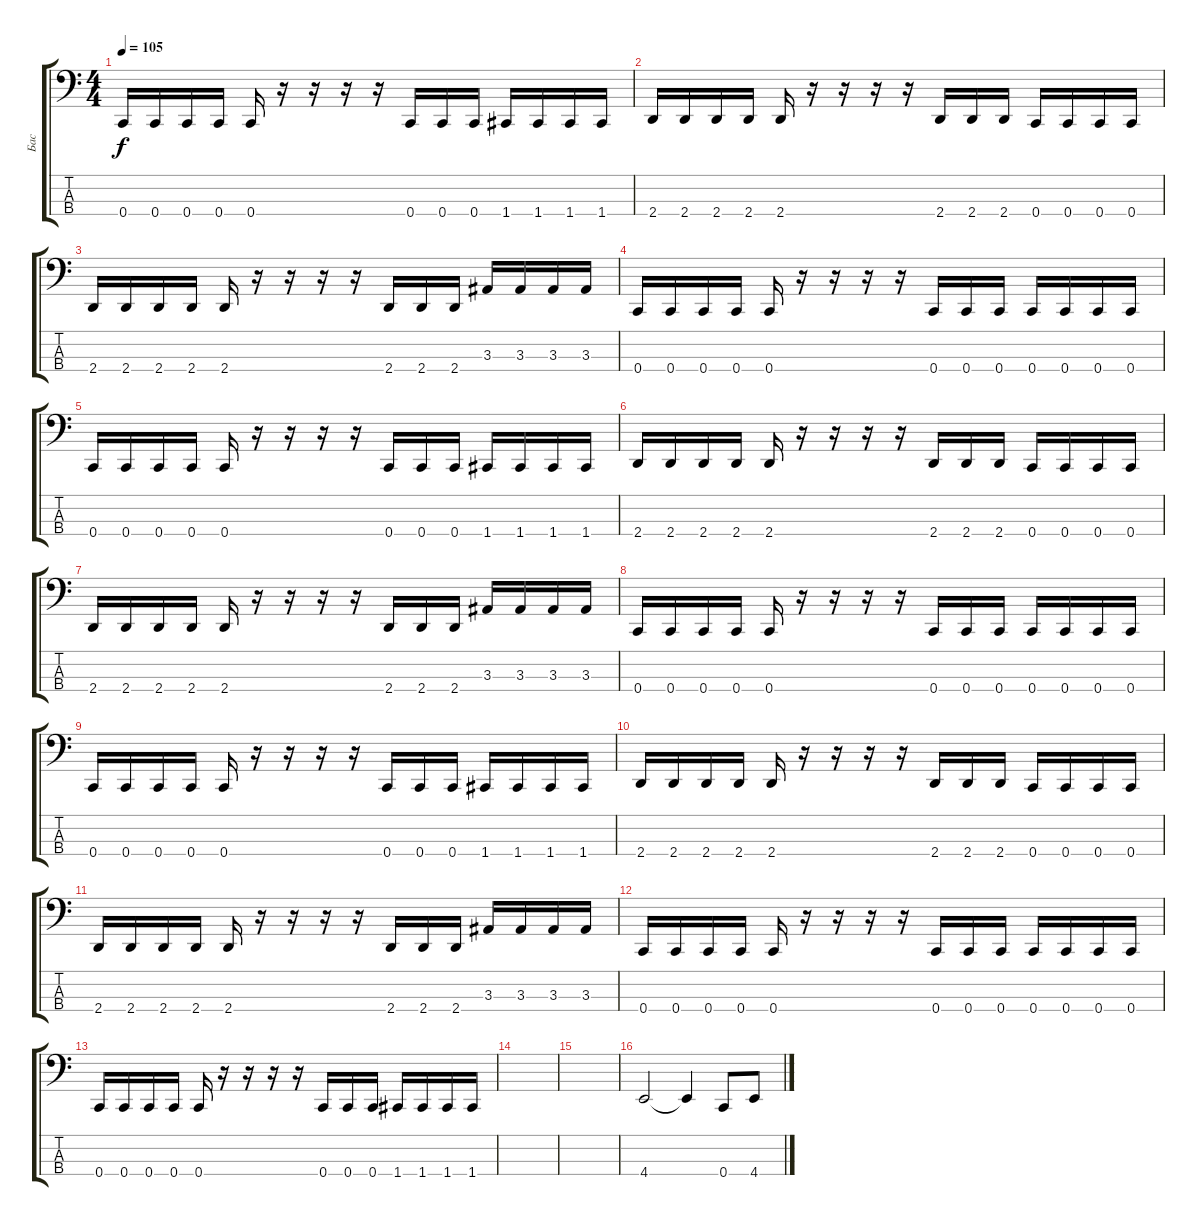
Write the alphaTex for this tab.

\track ("Бас" "Бас") {instrument electricbassfinger}
\staff {score tabs}
\tuning (F2 C2 G1 C1) {hide}
\ts (4 4)
\tempo 105
\clef f4
\ks c
0.4.16{dy f} 0.4.16 0.4.16 0.4.16 0.4.16 r.16 r.16 r.16 r.16 0.4.16 0.4.16 0.4.16 1.4.16 1.4.16 1.4.16 1.4.16 |
2.4.16 2.4.16 2.4.16 2.4.16 2.4.16 r.16 r.16 r.16 r.16 2.4.16 2.4.16 2.4.16 0.4.16 0.4.16 0.4.16 0.4.16 |
2.4.16 2.4.16 2.4.16 2.4.16 2.4.16 r.16 r.16 r.16 r.16 2.4.16 2.4.16 2.4.16 3.3.16 3.3.16 3.3.16 3.3.16 |
0.4.16 0.4.16 0.4.16 0.4.16 0.4.16 r.16 r.16 r.16 r.16 0.4.16 0.4.16 0.4.16 0.4.16 0.4.16 0.4.16 0.4.16 |
0.4.16 0.4.16 0.4.16 0.4.16 0.4.16 r.16 r.16 r.16 r.16 0.4.16 0.4.16 0.4.16 1.4.16 1.4.16 1.4.16 1.4.16 |
2.4.16 2.4.16 2.4.16 2.4.16 2.4.16 r.16 r.16 r.16 r.16 2.4.16 2.4.16 2.4.16 0.4.16 0.4.16 0.4.16 0.4.16 |
2.4.16 2.4.16 2.4.16 2.4.16 2.4.16 r.16 r.16 r.16 r.16 2.4.16 2.4.16 2.4.16 3.3.16 3.3.16 3.3.16 3.3.16 |
0.4.16 0.4.16 0.4.16 0.4.16 0.4.16 r.16 r.16 r.16 r.16 0.4.16 0.4.16 0.4.16 0.4.16 0.4.16 0.4.16 0.4.16 |
0.4.16 0.4.16 0.4.16 0.4.16 0.4.16 r.16 r.16 r.16 r.16 0.4.16 0.4.16 0.4.16 1.4.16 1.4.16 1.4.16 1.4.16 |
2.4.16 2.4.16 2.4.16 2.4.16 2.4.16 r.16 r.16 r.16 r.16 2.4.16 2.4.16 2.4.16 0.4.16 0.4.16 0.4.16 0.4.16 |
2.4.16 2.4.16 2.4.16 2.4.16 2.4.16 r.16 r.16 r.16 r.16 2.4.16 2.4.16 2.4.16 3.3.16 3.3.16 3.3.16 3.3.16 |
0.4.16 0.4.16 0.4.16 0.4.16 0.4.16 r.16 r.16 r.16 r.16 0.4.16 0.4.16 0.4.16 0.4.16 0.4.16 0.4.16 0.4.16 |
0.4.16 0.4.16 0.4.16 0.4.16 0.4.16 r.16 r.16 r.16 r.16 0.4.16 0.4.16 0.4.16 1.4.16 1.4.16 1.4.16 1.4.16 |
|
|
4.4.2 4.4{t}.4 0.4.8 4.4.8
